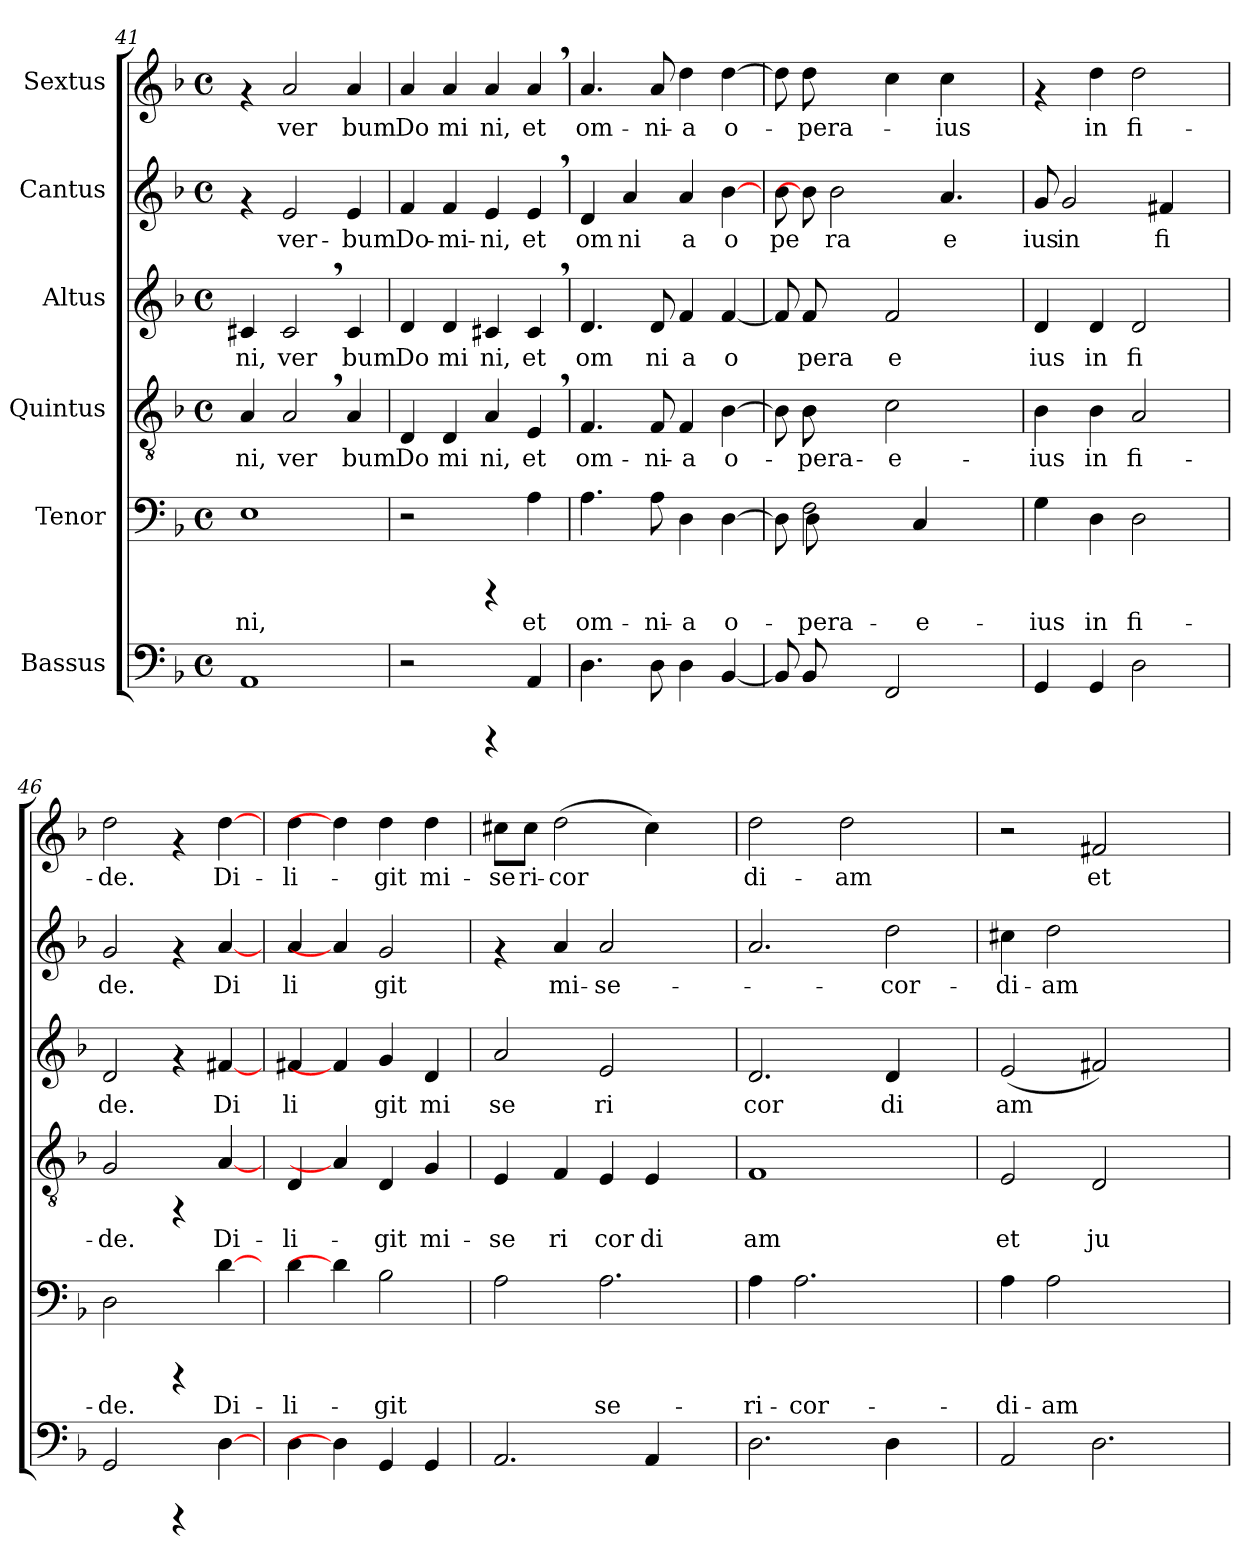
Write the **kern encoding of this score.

**kern	**kern	**text	**kern	**text	**kern	**text	**kern	**text	**kern	**text
*part6	*part5	*part5	*part4	*part4	*part3	*part3	*part2	*part2	*part1	*part1
*staff6	*staff5	*staff5	*staff4	*staff4	*staff3	*staff3	*staff2	*staff2	*staff1	*staff1
*I"Bassus	*I"Tenor	*	*I"Quintus	*	*I"Altus	*	*I"Cantus	*	*I"Sextus	*
*clefF4	*clefF4	*	*clefGv2	*	*clefG2	*	*clefG2	*	*clefG2	*
*ITrd4c7	*ITrd-3c-5	*	*ITrd-3c-5	*	*ITrd-3c-5	*	*	*	*	*
*k[b-e-]	*k[b-e-]	*	*k[b-e-]	*	*k[b-e-]	*	*k[b-]	*	*k[b-]	*
*B-:	*B-:	*	*B-:	*	*B-:	*	*F:	*	*F:	*
*M4/4	*M4/4	*	*M4/4	*	*M4/4	*	*M4/4	*	*M4/4	*
*met(c)	*met(c)	*	*met(c)	*	*met(c)	*	*met(c)	*	*met(c)	*
=41	=41	=41	=41	=41	=41	=41	=41	=41	=41	=41
!	!	!LO:LY:b:cj	!	!LO:LY:b:cj	!	!LO:LY:b:cj	!	!	!	!
1DD	1A	ni,	4d/	ni,	4f#X/	ni,	4rf	.	4rf	.
!	!	!	!	!LO:LY:b:cj	!	!LO:LY:b:cj	!	!LO:LY:b:cj	!	!LO:LY:a:cj
.	.	.	2d,>/	ver	2f#,>/	ver	2e/	ver-	2a/	ver
!	!	!	!	!LO:LY:b:cj	!	!LO:LY:b:cj	!	!LO:LY:b:cj	!	!LO:LY:a:cj
.	.	.	4d/	bum	4f#/	bum	4e/	-bum	4a/	bum
=42	=42	=42	=42	=42	=42	=42	=42	=42	=42	=42
!	!	!	!	!LO:LY:b:cj	!	!LO:LY:b:cj	!	!LO:LY:b:cj	!	!LO:LY:a:cj
2r	2r	.	4G/	Do	4g/	Do	4f/	Do-	4a/	Do
!	!	!	!	!LO:LY:b:cj	!	!LO:LY:b:cj	!	!LO:LY:b:cj	!	!LO:LY:a:cj
.	.	.	4G/	mi	4g/	mi	4f/	-mi-	4a/	mi
!	!	!	!	!LO:LY:b:cj	!	!LO:LY:b:cj	!	!LO:LY:b:cj	!	!LO:LY:a:cj
4rCCC	4rCCC	.	4d/	ni,	4f#X/	ni,	4e/	-ni,	4a/	ni,
!	!	!LO:LY:b:cj	!	!LO:LY:b:cj	!	!LO:LY:b:cj	!	!LO:LY:b:cj	!	!LO:LY:a:cj
4DD/	4d\	et	4A,>/	et	4f#,>/	et	4e,>/	et	4a,>/	et
!!LO:LB:g=z
=43	=43	=43	=43	=43	=43	=43	=43	=43	=43	=43
!	!	!LO:LY:b:cj	!	!LO:LY:b:cj	!	!LO:LY:b:cj	!	!LO:LY:b:cj	!	!LO:LY:b:cj
4.GG\	4.d\	om-	4.B-/	om-	4.g/	om	4d/	om	4.a/	om-
!	!	!	!	!	!	!	!	!LO:LY:b:cj	!	!
.	.	.	.	.	.	.	4a/	ni	.	.
!	!	!LO:LY:b:cj	!	!LO:LY:b:cj	!	!LO:LY:b:cj	!	!	!	!LO:LY:b:cj
8GG\	8d\	-ni-	8B-/	-ni-	8g/	ni	.	.	8a/	-ni-
!	!	!LO:LY:b:cj	!	!LO:LY:b:cj	!	!LO:LY:b:cj	!	!LO:LY:b:cj	!	!LO:LY:b:cj
4GG\	4G\	-a	4B-/	-a	4b-/	a	4a/	a	4dd\	-a
!	!	!LO:LY:b:cj	!	!LO:LY:b:cj	!	!LO:LY:b:cj	!	!LO:LY:b:cj	!	!LO:LY:b:cj
[4EE-/	[4G\	o-	[4e-\	o-	[4b-/	o	[4b-\	o	[4dd\	o-
=44	=44	=44	=44	=44	=44	=44	=44	=44	=44	=44
*^	*^	*	*^	*	*^	*	*	*	*	*
!	!	!	!	!	!	!	!	!	!	!	!	!LO:LY:b:cj	!	!
*	*	*	*	*	*	*	*	*	*	*	*	*	*^	*
8EE-/]	8ryy	8G\]	8ryy	.	8e-\]	8ryy	.	8b-/]	8ryy	.	8b-\	pe	8dd\]	8ryy	.
!	!	!	!	!LO:LY:b:cj	!	!	!LO:LY:b:cj	!	!	!LO:LY:b:cj	!	!	!	!	!LO:LY:b:cj
4EE-/	8EE-/	2B-\	8G\	-pera-	4e-\	8e-\	-pera-	4b-/	8b-/	pera	8b-\]	.	4dd\	8dd\	-pera-
!	!	!	!	!	!	!	!	!	!	!	!	!LO:LY:b:cj	!	!	!
.	8ryy	.	4ryy	.	.	8ryy	.	.	8ryy	.	2b-\	ra	.	8ryy	.
8ryy	2.ryy	.	.	.	8ryy	2.ryy	.	8ryy	2.ryy	.	.	.	8ryy	2.ryy	.
!	!	!	!	!	!	!	!LO:LY:b:cj	!	!	!LO:LY:b:cj	!	!	!	!	!
2BBB-/	.	.	2ryy	.	2f\	.	-e-	2b-/	.	e	.	.	4cc\	.	.
!	!	!	!	!LO:LY:b:cj	!	!	!	!	!	!	!	!	!	!	!
.	.	4F/	.	-e-	.	.	.	.	.	.	.	.	.	.	.
!	!	!	!	!	!	!	!	!	!	!	!	!LO:LY:b:cj	!	!	!LO:LY:b:cj
.	.	.	.	.	.	.	.	.	.	.	4.a/	e	4cc\	.	-ius
.	.	4ryy	.	.	.	.	.	.	.	.	.	.	.	.	.
8ryy	.	.	8ryy	.	8ryy	.	.	8ryy	.	.	.	.	8ryy	.	.
*	*	*	*	*	*v	*v	*	*	*	*	*	*	*v	*v	*
*v	*v	*	*	*	*	*	*v	*v	*	*	*	*	*
=45	=45	=45	=45	=45	=45	=45	=45	=45	=45	=45	=45
!	!	!	!LO:LY:b:cj	!	!LO:LY:b:cj	!	!LO:LY:b:cj	!	!LO:LY:b:cj	!	!
*	*v	*v	*	*	*	*	*	*	*	*	*
4CC/	4c\	-ius	4e-\	-ius	4g/	ius	8g/	ius	4rf	.
!	!	!	!	!	!	!	!	!LO:LY:b:cj	!	!
.	.	.	.	.	.	.	2g/	in	.	.
!	!	!LO:LY:b:cj	!	!LO:LY:b:cj	!	!LO:LY:b:cj	!	!	!	!LO:LY:b:cj
4CC/	4G\	in	4e-\	in	4g/	in	.	.	4dd\	in
!	!	!LO:LY:b:cj	!	!LO:LY:b:cj	!	!LO:LY:b:cj	!	!	!	!LO:LY:b:cj
2GG\	2G\	fi-	2d/	fi-	2g/	fi	.	.	2dd\	fi-
!	!	!	!	!	!	!	!	!LO:LY:b:cj	!	!
.	.	.	.	.	.	.	4f#X/	fi	.	.
.	.	.	.	.	.	.	8ryy	.	.	.
=46	=46	=46	=46	=46	=46	=46	=46	=46	=46	=46
!	!	!LO:LY:b:cj	!	!LO:LY:b:cj	!	!LO:LY:b:cj	!	!LO:LY:b:cj	!	!LO:LY:b:cj
2CC/	2G\	-de.	2c/	-de.	2g/	de.	2g/	de.	2dd\	-de.
4rCCC	4rCCC	.	4rFF	.	4rf	.	4rf	.	4rf	.
!	!	!LO:LY:b:cj	!	!LO:LY:b:cj	!	!LO:LY:b:cj	!	!LO:LY:b:cj	!	!LO:LY:b:cj
[4GG\	[4g\	Di-	[4d/	Di-	[4bn/	Di	[4a/	Di	[4dd\	Di-
=47	=47	=47	=47	=47	=47	=47	=47	=47	=47	=47
!	!	!LO:LY:b:cj	!	!LO:LY:b:cj	!	!LO:LY:b:cj	!	!LO:LY:b:cj	!	!LO:LY:b:cj
4GG\	4g\	-li-	4G/	-li-	4bn/	li	4a/	li	4dd\	-li-
4GG\]	4g\]	.	4d/]	.	4b/]	.	4a/]	.	4dd\]	.
!	!	!LO:LY:b:cj	!	!LO:LY:b:cj	!	!LO:LY:b:cj	!	!LO:LY:b:cj	!	!LO:LY:b:cj
4CC/	2e-\	-git	4G/	-git	4cc/	git	2g/	git	4dd\	-git
!	!	!	!	!LO:LY:b:cj	!	!LO:LY:b:cj	!	!	!	!LO:LY:b:cj
4CC/	.	.	4c/	mi-	4g/	mi	.	.	4dd\	mi-
!!LO:PB:g=z
=48	=48	=48	=48	=48	=48	=48	=48	=48	=48	=48
!	!	!	!	!LO:LY:b:cj	!	!LO:LY:b:cj	!	!	!	!LO:LY:b:cj
2.DD/	2d\	.	4A/	-se	2dd/	se	4rf	.	8cc#X\L	-se
!	!	!	!	!	!	!	!	!	!	!LO:LY:b:cj
.	.	.	.	.	.	.	.	.	8cc#\J	ri-
!	!	!	!	!LO:LY:b:cj	!	!	!	!LO:LY:b:cj	!	!LO:LY:b:cj
.	.	.	4B-/	ri	.	.	4a/	mi-	(>2dd\	-cor-
!	!	!LO:LY:b:cj	!	!LO:LY:b:cj	!	!LO:LY:b:cj	!	!LO:LY:b:cj	!	!
.	2.d\	se-	4A/	cor	2a/	ri	2a/	-se-	.	.
!	!	!	!	!LO:LY:b:cj	!	!	!	!	!	!LO:LY:b:cj
4DD/	.	.	4A/	di	.	.	.	.	4cc#\)	--
4ryy	.	.	4ryy	.	4ryy	.	4ryy	.	4ryy	.
=49	=49	=49	=49	=49	=49	=49	=49	=49	=49	=49
!	!	!LO:LY:b:cj	!	!LO:LY:b:cj	!	!LO:LY:b:cj	!	!	!	!LO:LY:b:cj
2.GG\	4d\	-ri-	1B-	am	2.g/	cor	2.a/	.	2dd\	-di-
!	!	!LO:LY:b:cj	!	!	!	!	!	!	!	!
.	2.d\	-cor-	.	.	.	.	.	.	.	.
!	!	!	!	!	!	!	!	!	!	!LO:LY:b:cj
.	.	.	.	.	.	.	.	.	2dd\	-am
!	!	!	!	!	!	!LO:LY:b:cj	!	!LO:LY:b:cj	!	!
4GG\	.	.	.	.	4g/	di	2dd\	-cor-	.	.
4ryy	4ryy	.	4ryy	.	4ryy	.	.	.	4ryy	.
=50	=50	=50	=50	=50	=50	=50	=50	=50	=50	=50
!	!	!LO:LY:b:cj	!	!LO:LY:b:cj	!	!LO:LY:b:cj	!	!LO:LY:b:cj	!	!
2DD/	4d\	-di-	2A/	et	(<2a/	am	4cc#X\	-di-	2r	.
!	!	!LO:LY:b:cj	!	!	!	!	!	!LO:LY:b:cj	!	!
.	2d\	-am	.	.	.	.	2dd\	-am	.	.
!	!	!	!	!LO:LY:b:cj	!	!LO:LY:b:cj	!	!	!	!LO:LY:b:cj
2.GG\	.	.	2G/	ju	2bn/)	.	.	.	2f#X/	et
.	2ryy	.	.	.	.	.	2ryy	.	.	.
.	.	.	4ryy	.	4ryy	.	.	.	4ryy	.
=	=	=	=	=	=	=	=	=	=	=
*-	*-	*-	*-	*-	*-	*-	*-	*-	*-	*-
